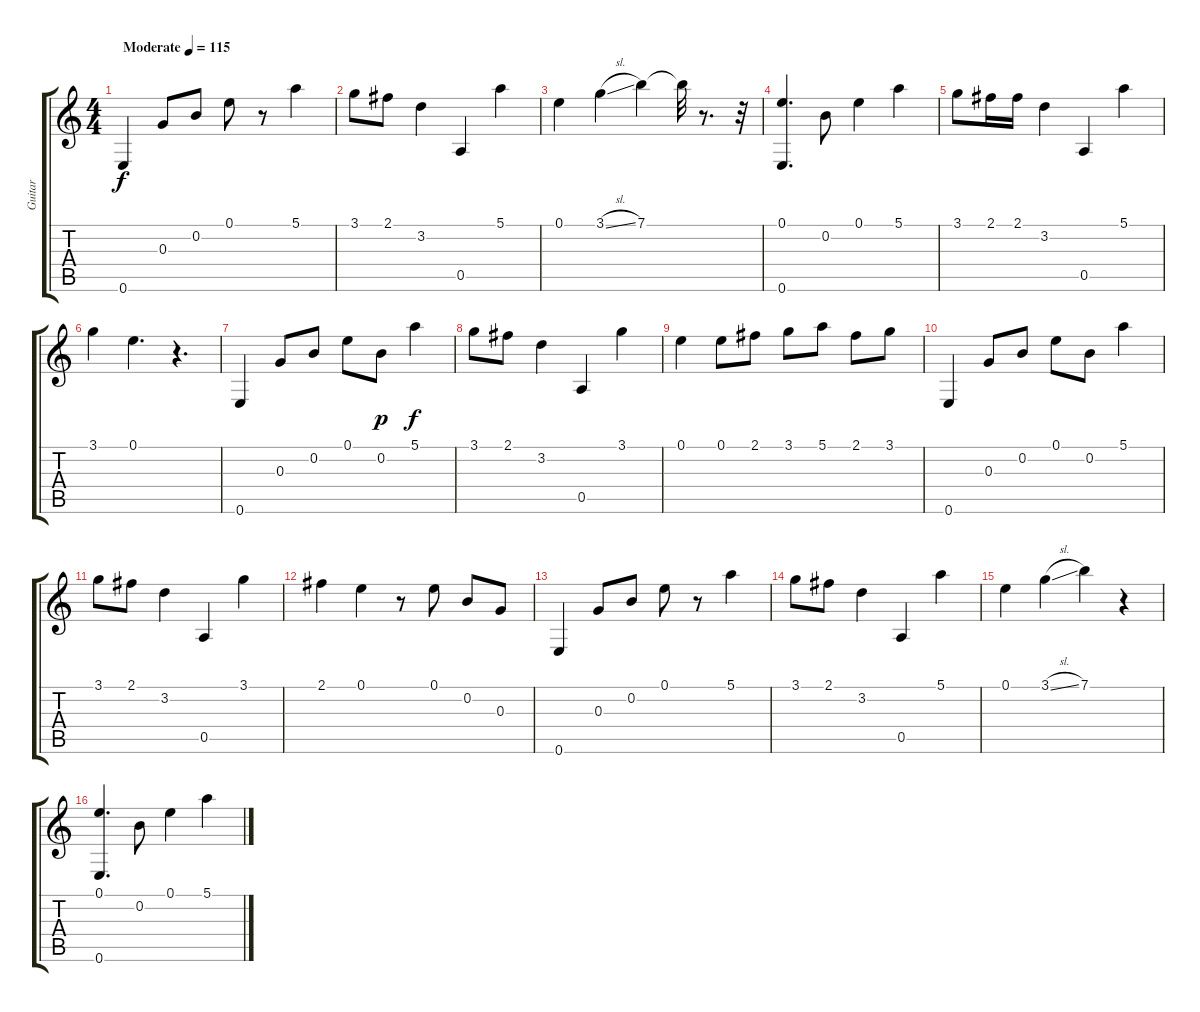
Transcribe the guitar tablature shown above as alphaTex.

\track ("Guitar" "Guitar") {instrument acousticguitarnylon}
\staff {score tabs}
\tuning (E4 B3 G3 D3 A2 E2) {hide}
\ts (4 4)
\tempo (115 "Moderate")
\clef g2
\ks c
0.6.4{dy f instrument acousticguitarnylon} 0.3.8 0.2.8 0.1.8 r.8 5.1.4 |
3.1.8 2.1.8 3.2.4 0.5.4 5.1.4 |
0.1.4 3.1{sl}.4 7.1.4 7.1{t}.32 r.8{d} r.32 |
(0.1 0.6).4{d} 0.2.8 0.1.4 5.1.4 |
3.1.8 2.1.16 2.1.16 3.2.4 0.5.4 5.1.4 |
3.1.4 0.1.4{d} r.4{d} |
0.6.4 0.3.8 0.2.8 0.1.8 0.2.8{dy p} 5.1.4{dy f} |
3.1.8 2.1.8 3.2.4 0.5.4 3.1.4 |
0.1.4 0.1.8 2.1.8 3.1.8 5.1.8 2.1.8 3.1.8 |
0.6.4 0.3.8 0.2.8 0.1.8 0.2.8 5.1.4 |
3.1.8 2.1.8 3.2.4 0.5.4 3.1.4 |
2.1.4 0.1.4 r.8 0.1.8 0.2.8 0.3.8 |
0.6.4 0.3.8 0.2.8 0.1.8 r.8 5.1.4 |
3.1.8 2.1.8 3.2.4 0.5.4 5.1.4 |
0.1.4 3.1{sl}.4 7.1.4 r.4 |
(0.1 0.6).4{d} 0.2.8 0.1.4 5.1.4
